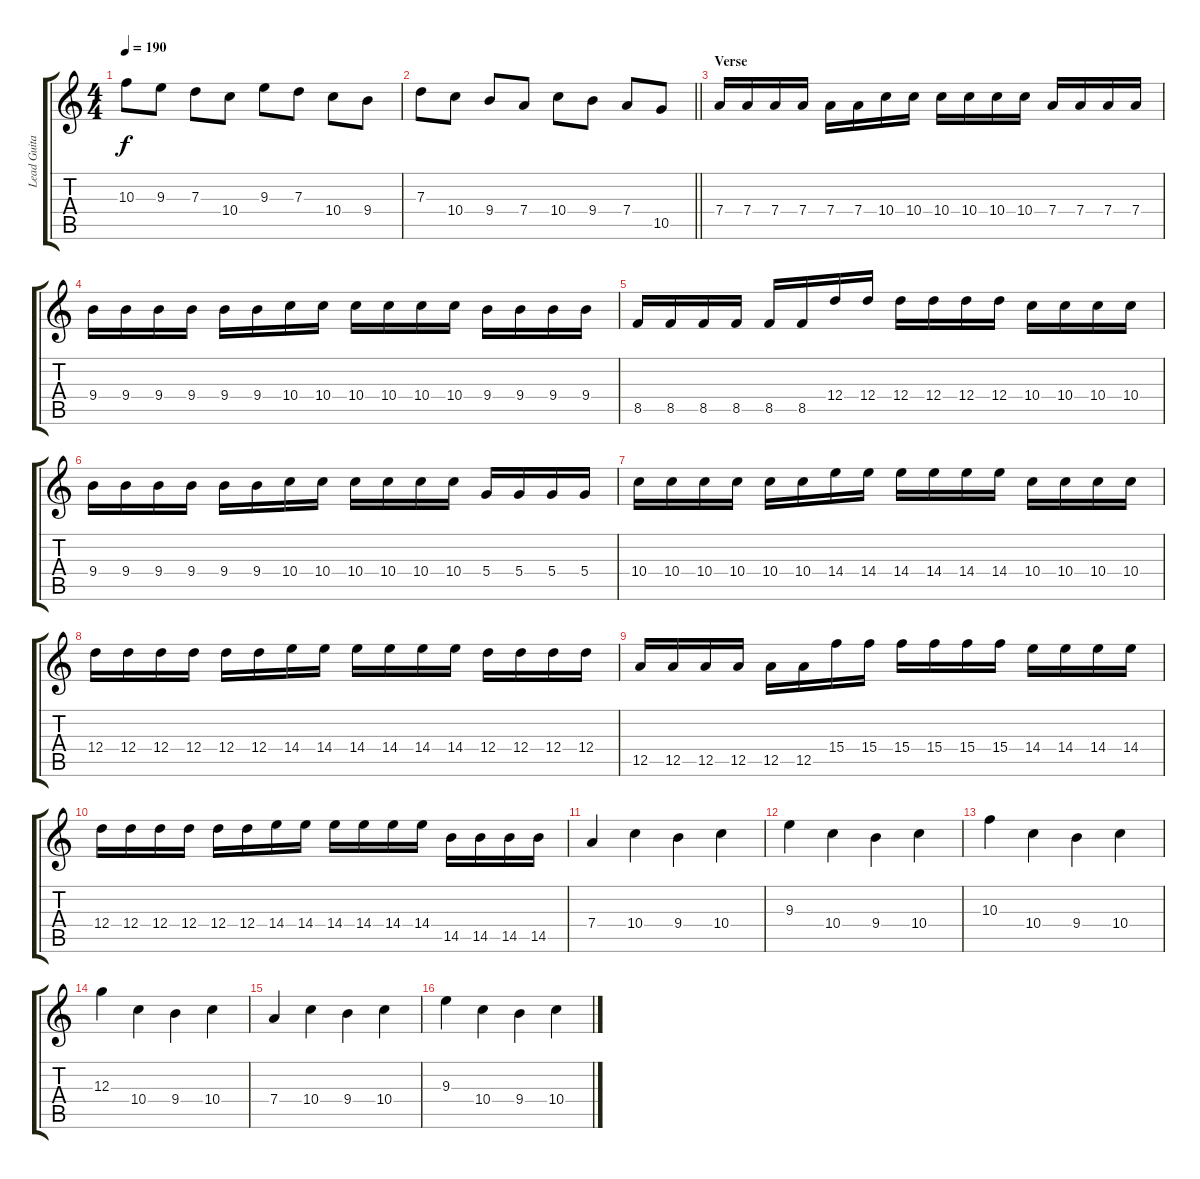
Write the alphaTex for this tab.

\track ("Lead Guitar" "Lead Guita") {instrument distortionguitar}
\staff {score tabs}
\tuning (E4 B3 G3 D3 A2 E2) {hide}
\ts (4 4)
\tempo 190
\clef g2
\ks c
10.3.8{dy f} 9.3.8 7.3.8 10.4.8 9.3.8 7.3.8 10.4.8 9.4.8 |
\barLineRight lightlight
7.3.8 10.4.8 9.4.8 7.4.8 10.4.8 9.4.8 7.4.8 10.5.8 |
\section ("" "Verse")
7.4.16 7.4.16 7.4.16 7.4.16 7.4.16 7.4.16 10.4.16 10.4.16 10.4.16 10.4.16 10.4.16 10.4.16 7.4.16 7.4.16 7.4.16 7.4.16 |
9.4.16 9.4.16 9.4.16 9.4.16 9.4.16 9.4.16 10.4.16 10.4.16 10.4.16 10.4.16 10.4.16 10.4.16 9.4.16 9.4.16 9.4.16 9.4.16 |
8.5.16 8.5.16 8.5.16 8.5.16 8.5.16 8.5.16 12.4.16 12.4.16 12.4.16 12.4.16 12.4.16 12.4.16 10.4.16 10.4.16 10.4.16 10.4.16 |
9.4.16 9.4.16 9.4.16 9.4.16 9.4.16 9.4.16 10.4.16 10.4.16 10.4.16 10.4.16 10.4.16 10.4.16 5.4.16 5.4.16 5.4.16 5.4.16 |
10.4.16 10.4.16 10.4.16 10.4.16 10.4.16 10.4.16 14.4.16 14.4.16 14.4.16 14.4.16 14.4.16 14.4.16 10.4.16 10.4.16 10.4.16 10.4.16 |
12.4.16 12.4.16 12.4.16 12.4.16 12.4.16 12.4.16 14.4.16 14.4.16 14.4.16 14.4.16 14.4.16 14.4.16 12.4.16 12.4.16 12.4.16 12.4.16 |
12.5.16 12.5.16 12.5.16 12.5.16 12.5.16 12.5.16 15.4.16 15.4.16 15.4.16 15.4.16 15.4.16 15.4.16 14.4.16 14.4.16 14.4.16 14.4.16 |
12.4.16 12.4.16 12.4.16 12.4.16 12.4.16 12.4.16 14.4.16 14.4.16 14.4.16 14.4.16 14.4.16 14.4.16 14.5.16 14.5.16 14.5.16 14.5.16 |
7.4.4 10.4.4 9.4.4 10.4.4 |
9.3.4 10.4.4 9.4.4 10.4.4 |
10.3.4 10.4.4 9.4.4 10.4.4 |
12.3.4 10.4.4 9.4.4 10.4.4 |
7.4.4 10.4.4 9.4.4 10.4.4 |
9.3.4 10.4.4 9.4.4 10.4.4
